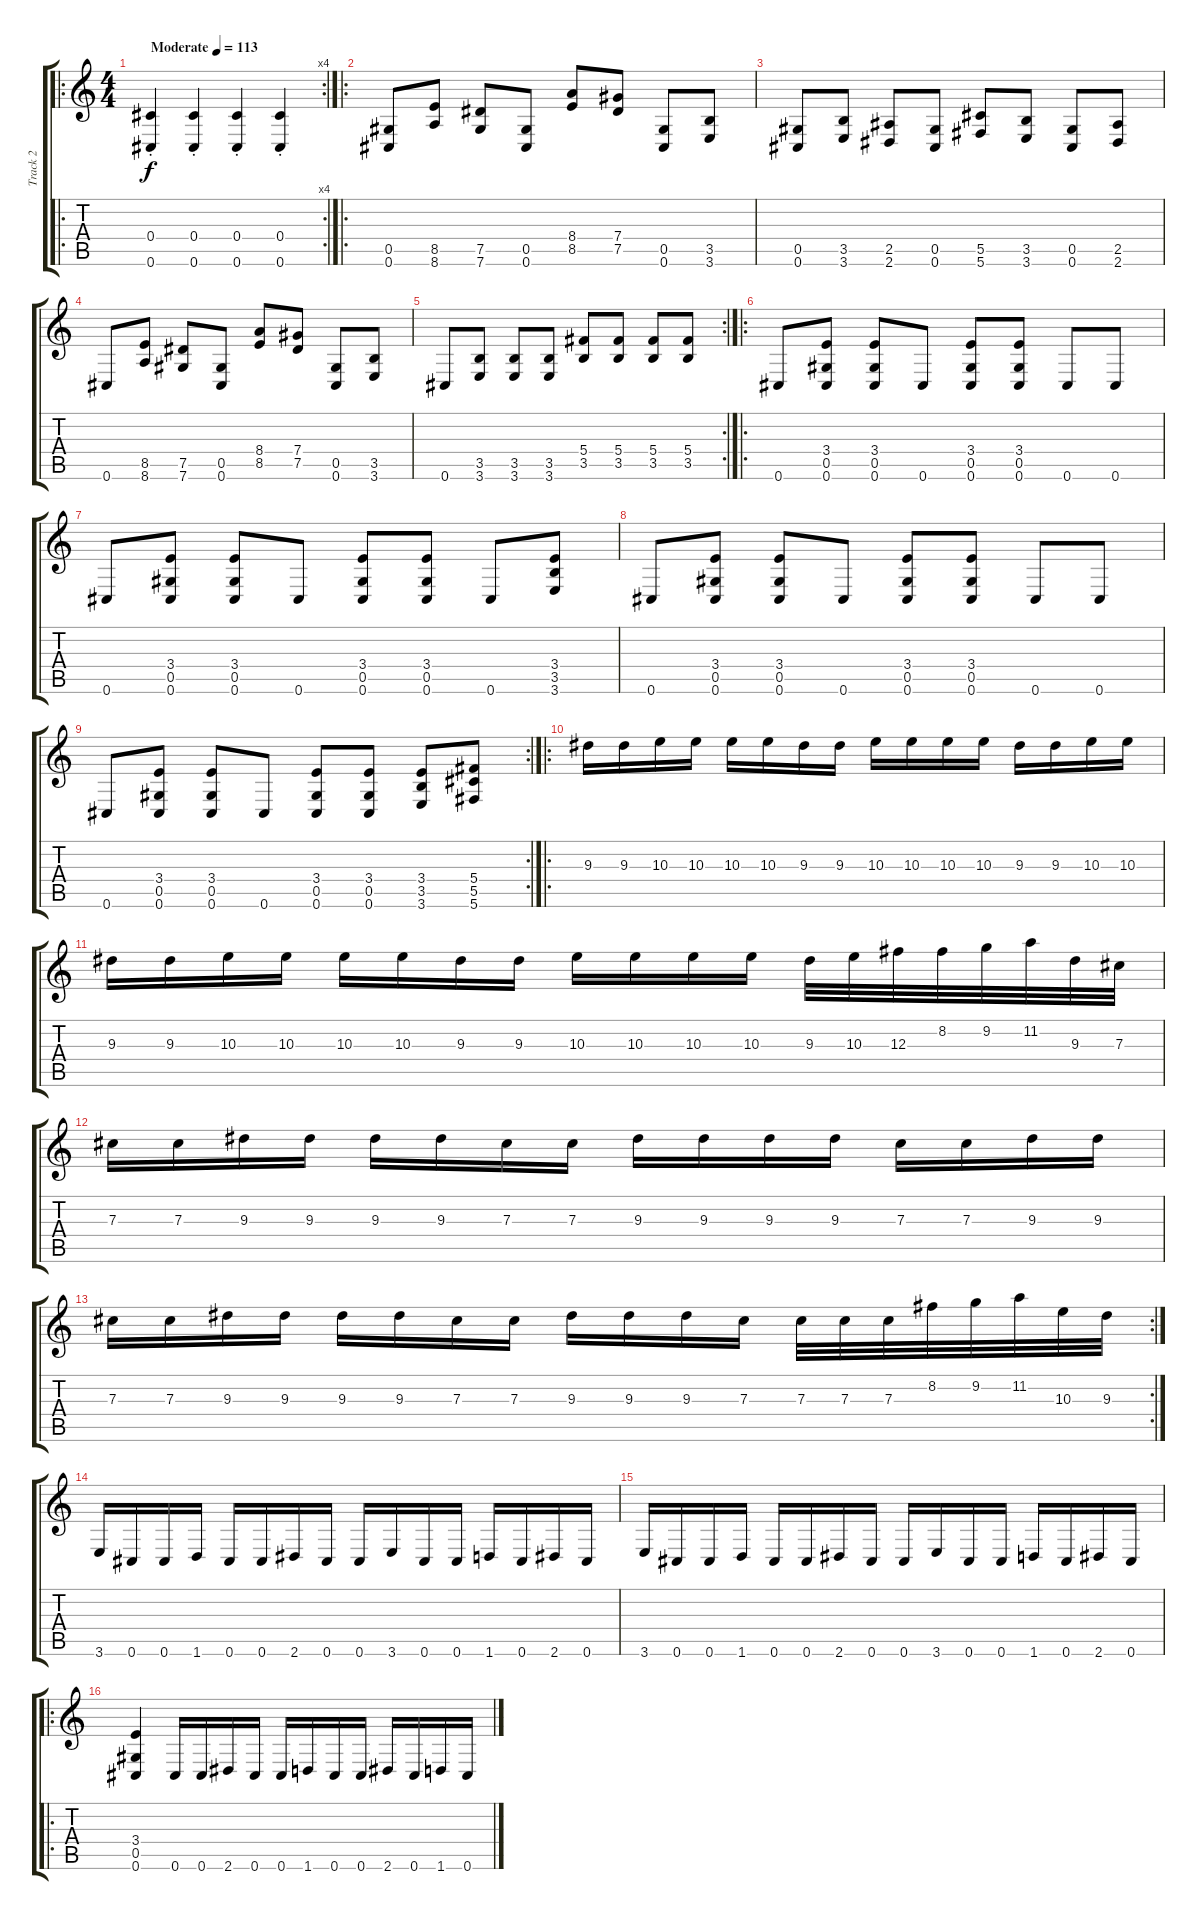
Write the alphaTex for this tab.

\track ("Track 2" "Track 2") {instrument distortionguitar}
\staff {score tabs}
\tuning (Eb4 Bb3 Gb3 Db3 Ab2 Db2) {hide}
\ro
\rc 4
\ts (4 4)
\tempo (113 "Moderate")
\clef g2
\ks c
(0.4{st} 0.6).4{dy f instrument distortionguitar} (0.4{st} 0.6).4 (0.4{st} 0.6).4 (0.4{st} 0.6).4 |
\ro
(0.5 0.6).8 (8.5 8.6).8 (7.5 7.6).8 (0.5 0.6).8 (8.4 8.5).8 (7.4 7.5).8 (0.5 0.6).8 (3.5 3.6).8 |
(0.5 0.6).8 (3.5 3.6).8 (2.5 2.6).8 (0.5 0.6).8 (5.5 5.6).8 (3.5 3.6).8 (0.5 0.6).8 (2.5 2.6).8 |
0.6.8 (8.5 8.6).8 (7.5 7.6).8 (0.5 0.6).8 (8.4 8.5).8 (7.4 7.5).8 (0.5 0.6).8 (3.5 3.6).8 |
\rc 2
0.6.8 (3.5 3.6).8 (3.5 3.6).8 (3.5 3.6).8 (5.4 3.5).8 (5.4 3.5).8 (5.4 3.5).8 (5.4 3.5).8 |
\ro
0.6.8 (3.4 0.5 0.6).8 (3.4 0.5 0.6).8 0.6.8 (3.4 0.5 0.6).8 (3.4 0.5 0.6).8 0.6.8 0.6.8 |
0.6.8 (3.4 0.5 0.6).8 (3.4 0.5 0.6).8 0.6.8 (3.4 0.5 0.6).8 (3.4 0.5 0.6).8 0.6.8 (3.4 3.5 3.6).8 |
0.6.8 (3.4 0.5 0.6).8 (3.4 0.5 0.6).8 0.6.8 (3.4 0.5 0.6).8 (3.4 0.5 0.6).8 0.6.8 0.6.8 |
\rc 2
0.6.8 (3.4 0.5 0.6).8 (3.4 0.5 0.6).8 0.6.8 (3.4 0.5 0.6).8 (3.4 0.5 0.6).8 (3.4 3.5 3.6).8 (5.4 5.5 5.6).8 |
\ro
9.3.16 9.3.16 10.3.16 10.3.16 10.3.16 10.3.16 9.3.16 9.3.16 10.3.16 10.3.16 10.3.16 10.3.16 9.3.16 9.3.16 10.3.16 10.3.16 |
9.3.16 9.3.16 10.3.16 10.3.16 10.3.16 10.3.16 9.3.16 9.3.16 10.3.16 10.3.16 10.3.16 10.3.16 9.3.32 10.3.32 12.3.32 8.2.32 9.2.32 11.2.32 9.3.32 7.3.32 |
7.3.16 7.3.16 9.3.16 9.3.16 9.3.16 9.3.16 7.3.16 7.3.16 9.3.16 9.3.16 9.3.16 9.3.16 7.3.16 7.3.16 9.3.16 9.3.16 |
\rc 2
7.3.16 7.3.16 9.3.16 9.3.16 9.3.16 9.3.16 7.3.16 7.3.16 9.3.16 9.3.16 9.3.16 7.3.16 7.3.32 7.3.32 7.3.32 8.2.32 9.2.32 11.2.32 10.3.32 9.3.32 |
3.6.16 0.6.16 0.6.16 1.6.16 0.6.16 0.6.16 2.6.16 0.6.16 0.6.16 3.6.16 0.6.16 0.6.16 1.6.16 0.6.16 2.6.16 0.6.16 |
3.6.16 0.6.16 0.6.16 1.6.16 0.6.16 0.6.16 2.6.16 0.6.16 0.6.16 3.6.16 0.6.16 0.6.16 1.6.16 0.6.16 2.6.16 0.6.16 |
\ro
(3.4 0.5 0.6).4 0.6.16 0.6.16 2.6.16 0.6.16 0.6.16 1.6.16 0.6.16 0.6.16 2.6.16 0.6.16 1.6.16 0.6.16
